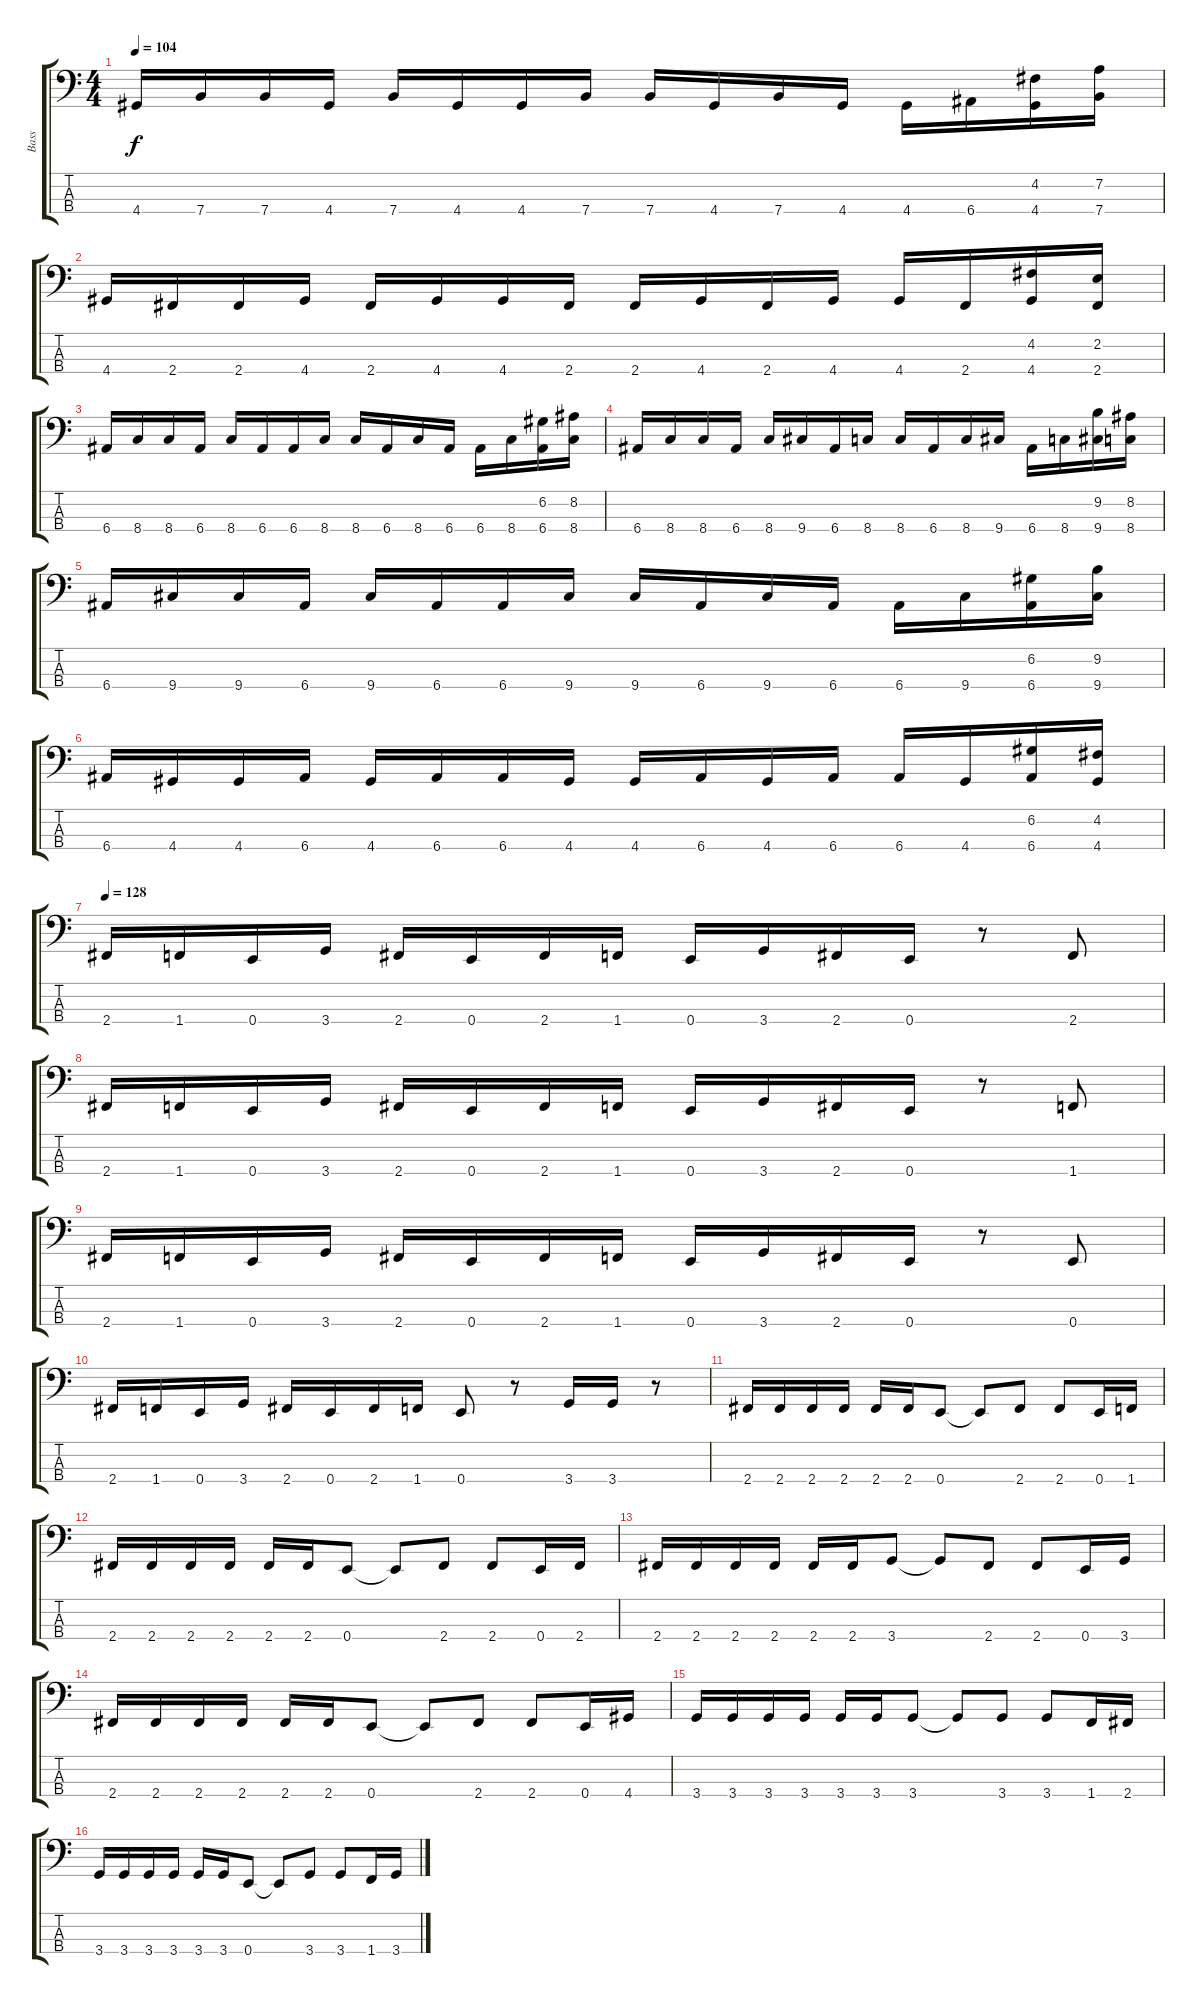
\track ("Bass" "Bass") {instrument slapbass1}
\staff {score tabs}
\tuning (G2 D2 A1 E1) {hide}
\ts (4 4)
\tempo 104
\clef f4
\ks c
4.4.16{dy f} 7.4.16 7.4.16 4.4.16 7.4.16 4.4.16 4.4.16 7.4.16 7.4.16 4.4.16 7.4.16 4.4.16 4.4.16 6.4.16 (4.2 4.4).16 (7.2 7.4).16 |
4.4.16 2.4.16 2.4.16 4.4.16 2.4.16 4.4.16 4.4.16 2.4.16 2.4.16 4.4.16 2.4.16 4.4.16 4.4.16 2.4.16 (4.2 4.4).16 (2.2 2.4).16 |
6.4.16 8.4.16 8.4.16 6.4.16 8.4.16 6.4.16 6.4.16 8.4.16 8.4.16 6.4.16 8.4.16 6.4.16 6.4.16 8.4.16 (6.2 6.4).16 (8.2 8.4).16 |
6.4.16 8.4.16 8.4.16 6.4.16 8.4.16 9.4.16 6.4.16 8.4.16 8.4.16 6.4.16 8.4.16 9.4.16 6.4.16 8.4.16 (9.2 9.4).16 (8.2 8.4).16 |
6.4.16 9.4.16 9.4.16 6.4.16 9.4.16 6.4.16 6.4.16 9.4.16 9.4.16 6.4.16 9.4.16 6.4.16 6.4.16 9.4.16 (6.2 6.4).16 (9.2 9.4).16 |
6.4.16 4.4.16 4.4.16 6.4.16 4.4.16 6.4.16 6.4.16 4.4.16 4.4.16 6.4.16 4.4.16 6.4.16 6.4.16 4.4.16 (6.2 6.4).16 (4.2 4.4).16 |
\tempo 128
2.4.16 1.4.16 0.4.16 3.4.16 2.4.16 0.4.16 2.4.16 1.4.16 0.4.16 3.4.16 2.4.16 0.4.16 r.8 2.4.8 |
2.4.16 1.4.16 0.4.16 3.4.16 2.4.16 0.4.16 2.4.16 1.4.16 0.4.16 3.4.16 2.4.16 0.4.16 r.8 1.4.8 |
2.4.16 1.4.16 0.4.16 3.4.16 2.4.16 0.4.16 2.4.16 1.4.16 0.4.16 3.4.16 2.4.16 0.4.16 r.8 0.4.8 |
2.4.16 1.4.16 0.4.16 3.4.16 2.4.16 0.4.16 2.4.16 1.4.16 0.4.8 r.8 3.4.16 3.4.16 r.8 |
2.4.16 2.4.16 2.4.16 2.4.16 2.4.16 2.4.16 0.4.8 0.4{t}.8 2.4.8 2.4.8 0.4.16 1.4.16 |
2.4.16 2.4.16 2.4.16 2.4.16 2.4.16 2.4.16 0.4.8 0.4{t}.8 2.4.8 2.4.8 0.4.16 2.4.16 |
2.4.16 2.4.16 2.4.16 2.4.16 2.4.16 2.4.16 3.4.8 3.4{t}.8 2.4.8 2.4.8 0.4.16 3.4.16 |
2.4.16 2.4.16 2.4.16 2.4.16 2.4.16 2.4.16 0.4.8 0.4{t}.8 2.4.8 2.4.8 0.4.16 4.4.16 |
3.4.16 3.4.16 3.4.16 3.4.16 3.4.16 3.4.16 3.4.8 3.4{t}.8 3.4.8 3.4.8 1.4.16 2.4.16 |
3.4.16 3.4.16 3.4.16 3.4.16 3.4.16 3.4.16 0.4.8 0.4{t}.8 3.4.8 3.4.8 1.4.16 3.4.16
